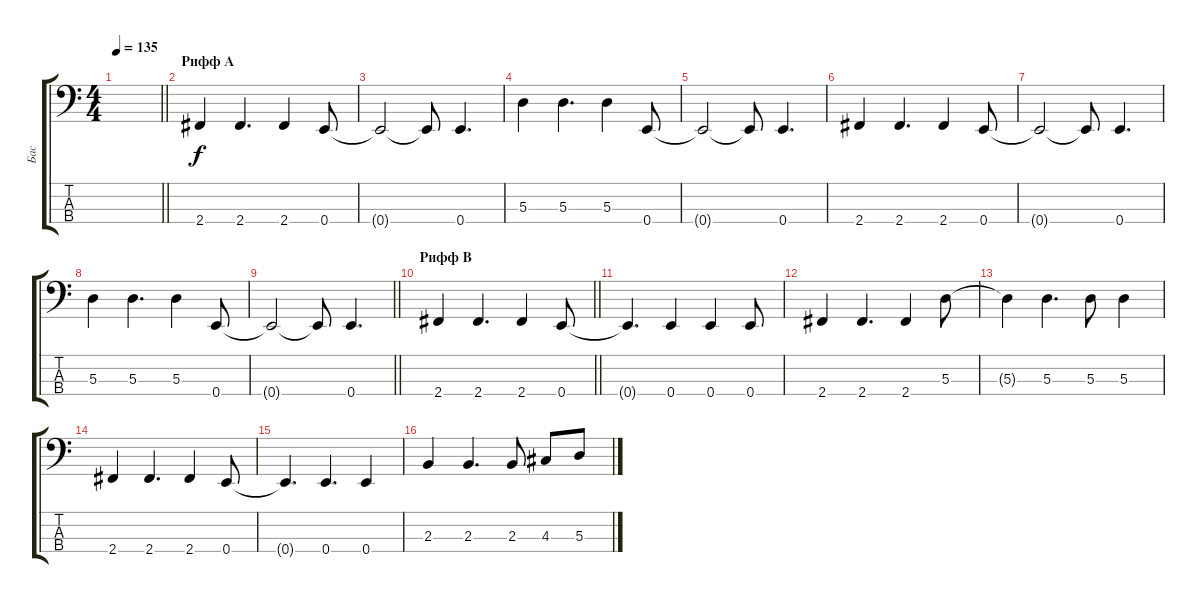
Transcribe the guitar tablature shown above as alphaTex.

\track ("Бас" "Бас") {instrument electricbasspick}
\staff {score tabs}
\tuning (G2 D2 A1 E1) {hide}
\ts (4 4)
\tempo 135
\clef f4
\barLineRight lightlight
\ks c
|
\section ("" "Рифф А")
2.4.4 2.4.4{d} 2.4.4 0.4.8 |
0.4{t}.2 0.4{t}.8 0.4.4{d} |
5.3.4 5.3.4{d} 5.3.4 0.4.8 |
0.4{t}.2 0.4{t}.8 0.4.4{d} |
2.4.4 2.4.4{d} 2.4.4 0.4.8 |
0.4{t}.2 0.4{t}.8 0.4.4{d} |
5.3.4 5.3.4{d} 5.3.4 0.4.8 |
\barLineRight lightlight
0.4{t}.2 0.4{t}.8 0.4.4{d} |
\section ("" "Рифф В")
\barLineRight lightlight
2.4.4 2.4.4{d} 2.4.4 0.4.8 |
\section ("" "")
0.4{t}.4{d} 0.4.4 0.4.4 0.4.8 |
2.4.4 2.4.4{d} 2.4.4 5.3.8 |
5.3{t}.4 5.3.4{d} 5.3.8 5.3.4 |
2.4.4 2.4.4{d} 2.4.4 0.4.8 |
0.4{t}.4{d} 0.4.4{d} 0.4.4 |
2.3.4 2.3.4{d} 2.3.8 4.3.8 5.3.8
